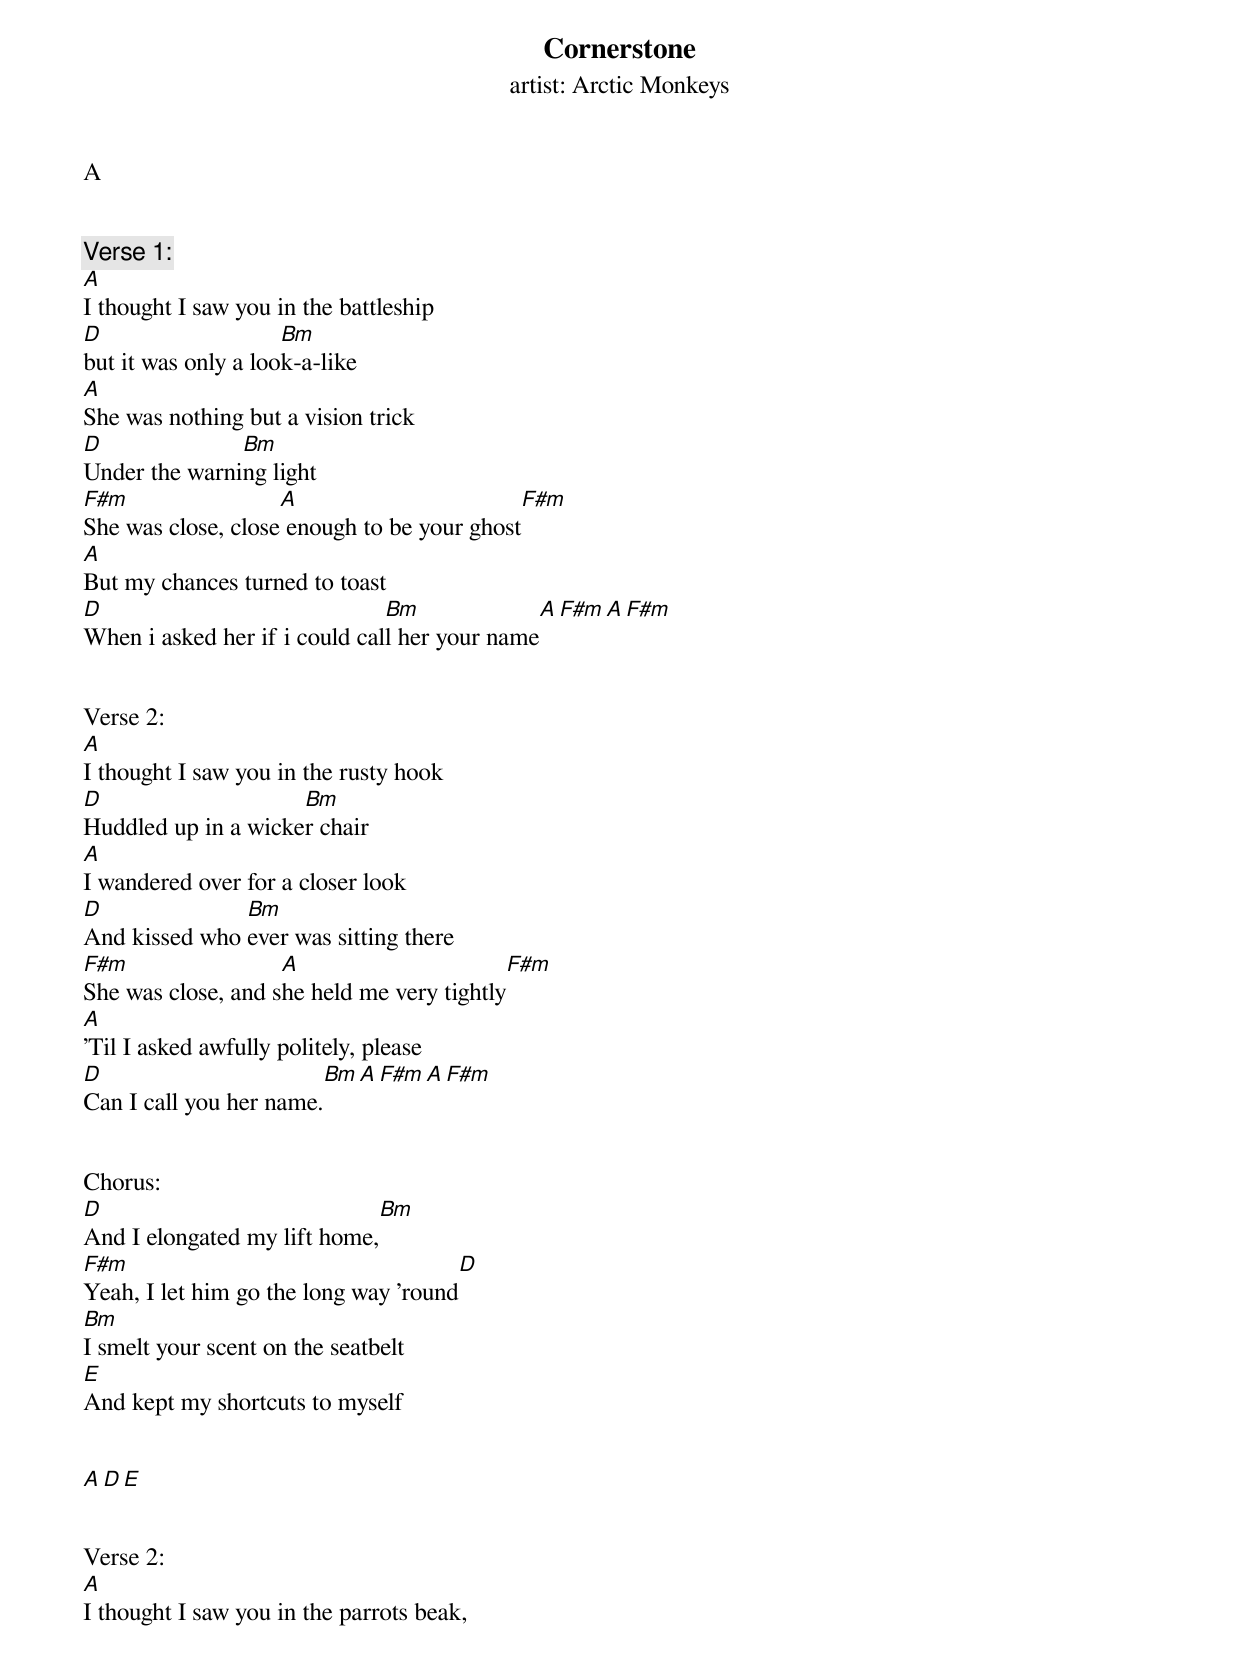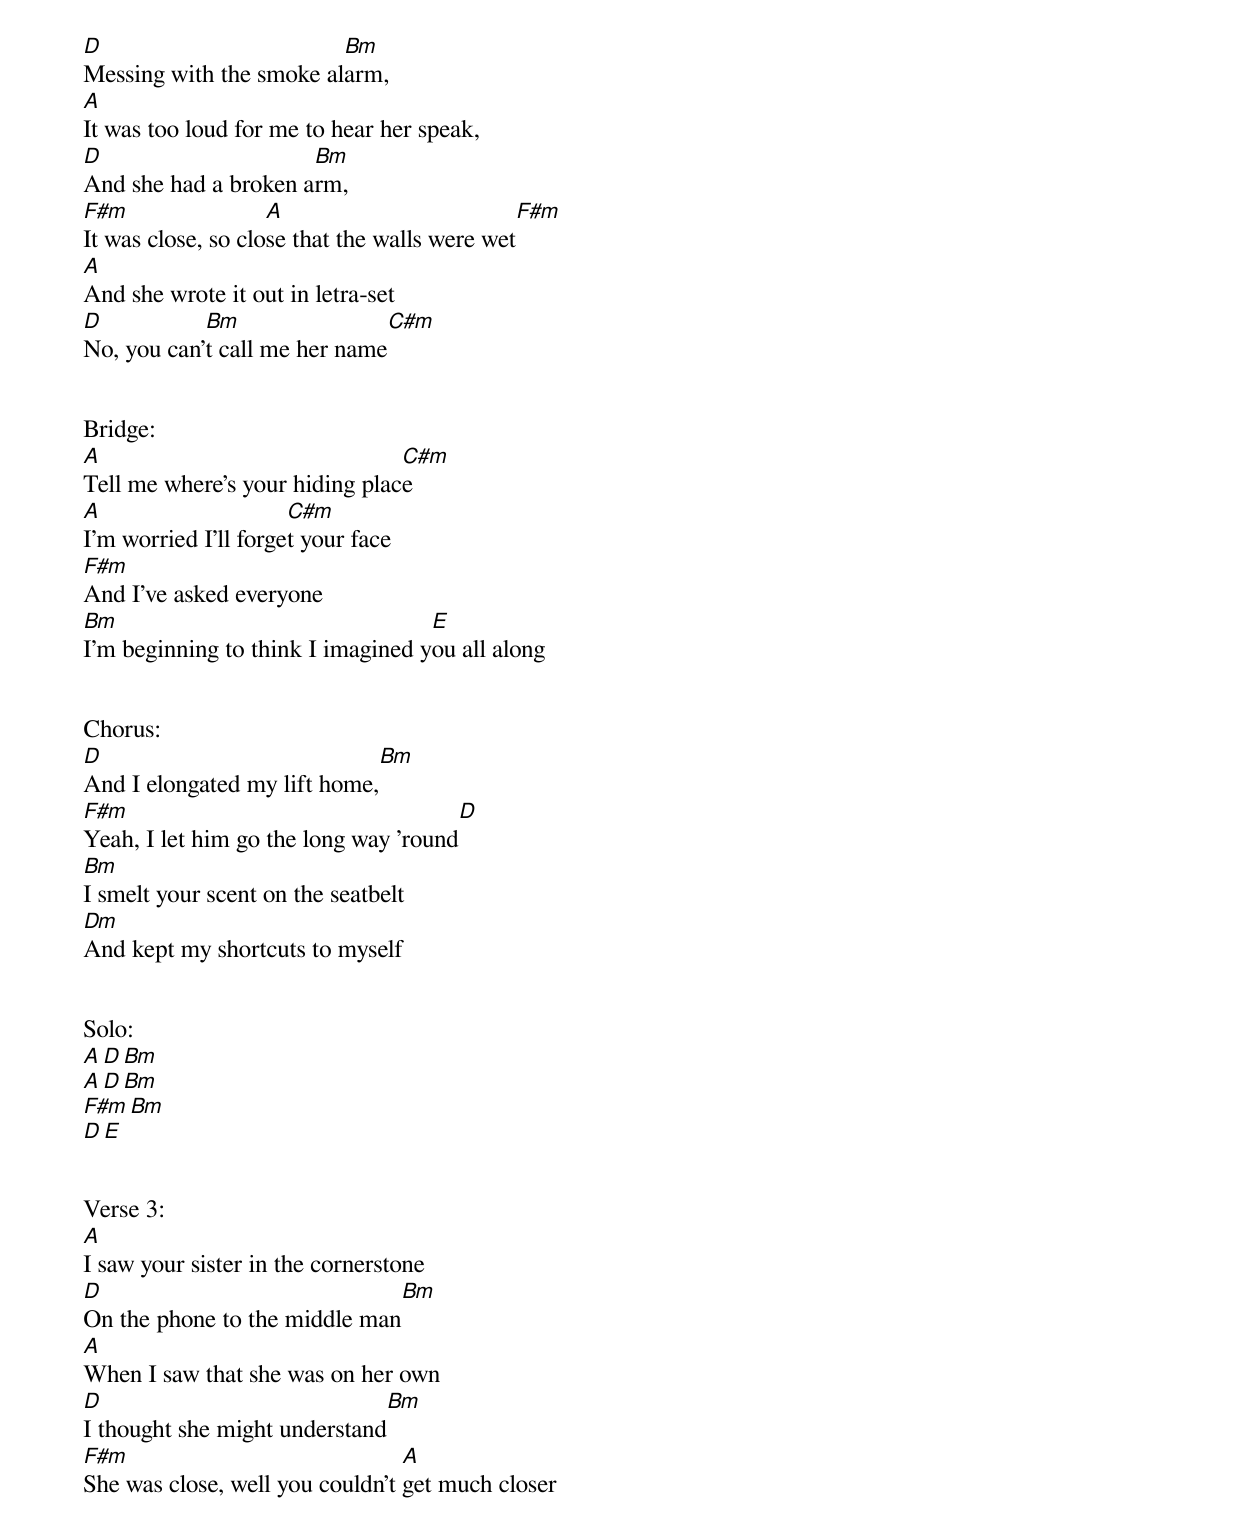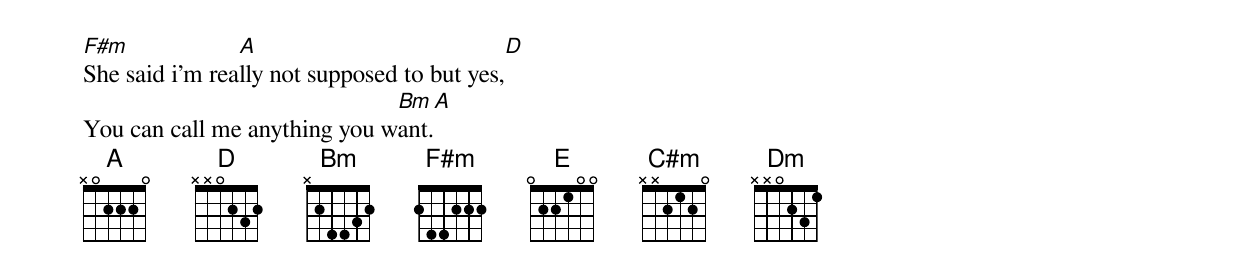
Cornerstone
artist: Arctic Monkeys

A


Verse 1:
A
I thought I saw you in the battleship
D                    Bm
but it was only a look-a-like
A
She was nothing but a vision trick
D              Bm
Under the warning light
F#m                 A                               F#m
She was close, close enough to be your ghost
A
But my chances turned to toast
D                              Bm                     A                 F#m   A   F#m
When i asked her if i could call her your name


Verse 2:
A
I thought I saw you in the rusty hook
D                    Bm
Huddled up in a wicker chair
A
I wandered over for a closer look
D              Bm
And kissed who ever was sitting there
F#m                 A                               F#m
She was close, and she held me very tightly
A
'Til I asked awfully politely, please
D                              Bm                     A                 F#m   A   F#m
Can I call you her name.


Chorus:
D                                          Bm
And I elongated my lift home,
F#m                                                   D
Yeah, I let him go the long way 'round
Bm
I smelt your scent on the seatbelt
E
And kept my shortcuts to myself


A D E


Verse 2:
A
I thought I saw you in the parrots beak,
D                        Bm
Messing with the smoke alarm,
A
It was too loud for me to hear her speak,
D                     Bm
And she had a broken arm,
F#m                 A                                   F#m
It was close, so close that the walls were wet
A
And she wrote it out in letra-set
D           Bm                     C#m
No, you can't call me her name


Bridge:
A                               C#m
Tell me where's your hiding place
A                     C#m
I'm worried I'll forget your face
F#m
And I've asked everyone
Bm                                 E
I'm beginning to think I imagined you all along


Chorus:
D                                          Bm
And I elongated my lift home,
F#m                                                   D
Yeah, I let him go the long way 'round
Bm
I smelt your scent on the seatbelt
Dm
And kept my shortcuts to myself


Solo:
A D Bm
A D Bm
F#m Bm
D E


Verse 3:
A
I saw your sister in the cornerstone
D                             Bm
On the phone to the middle man
A
When I saw that she was on her own
D                             Bm
I thought she might understand
F#m                              A
She was close, well you couldn't get much closer
F#m             A                                       D
She said i'm really not supposed to but yes,
                              Bm                   A
You can call me anything you want.
